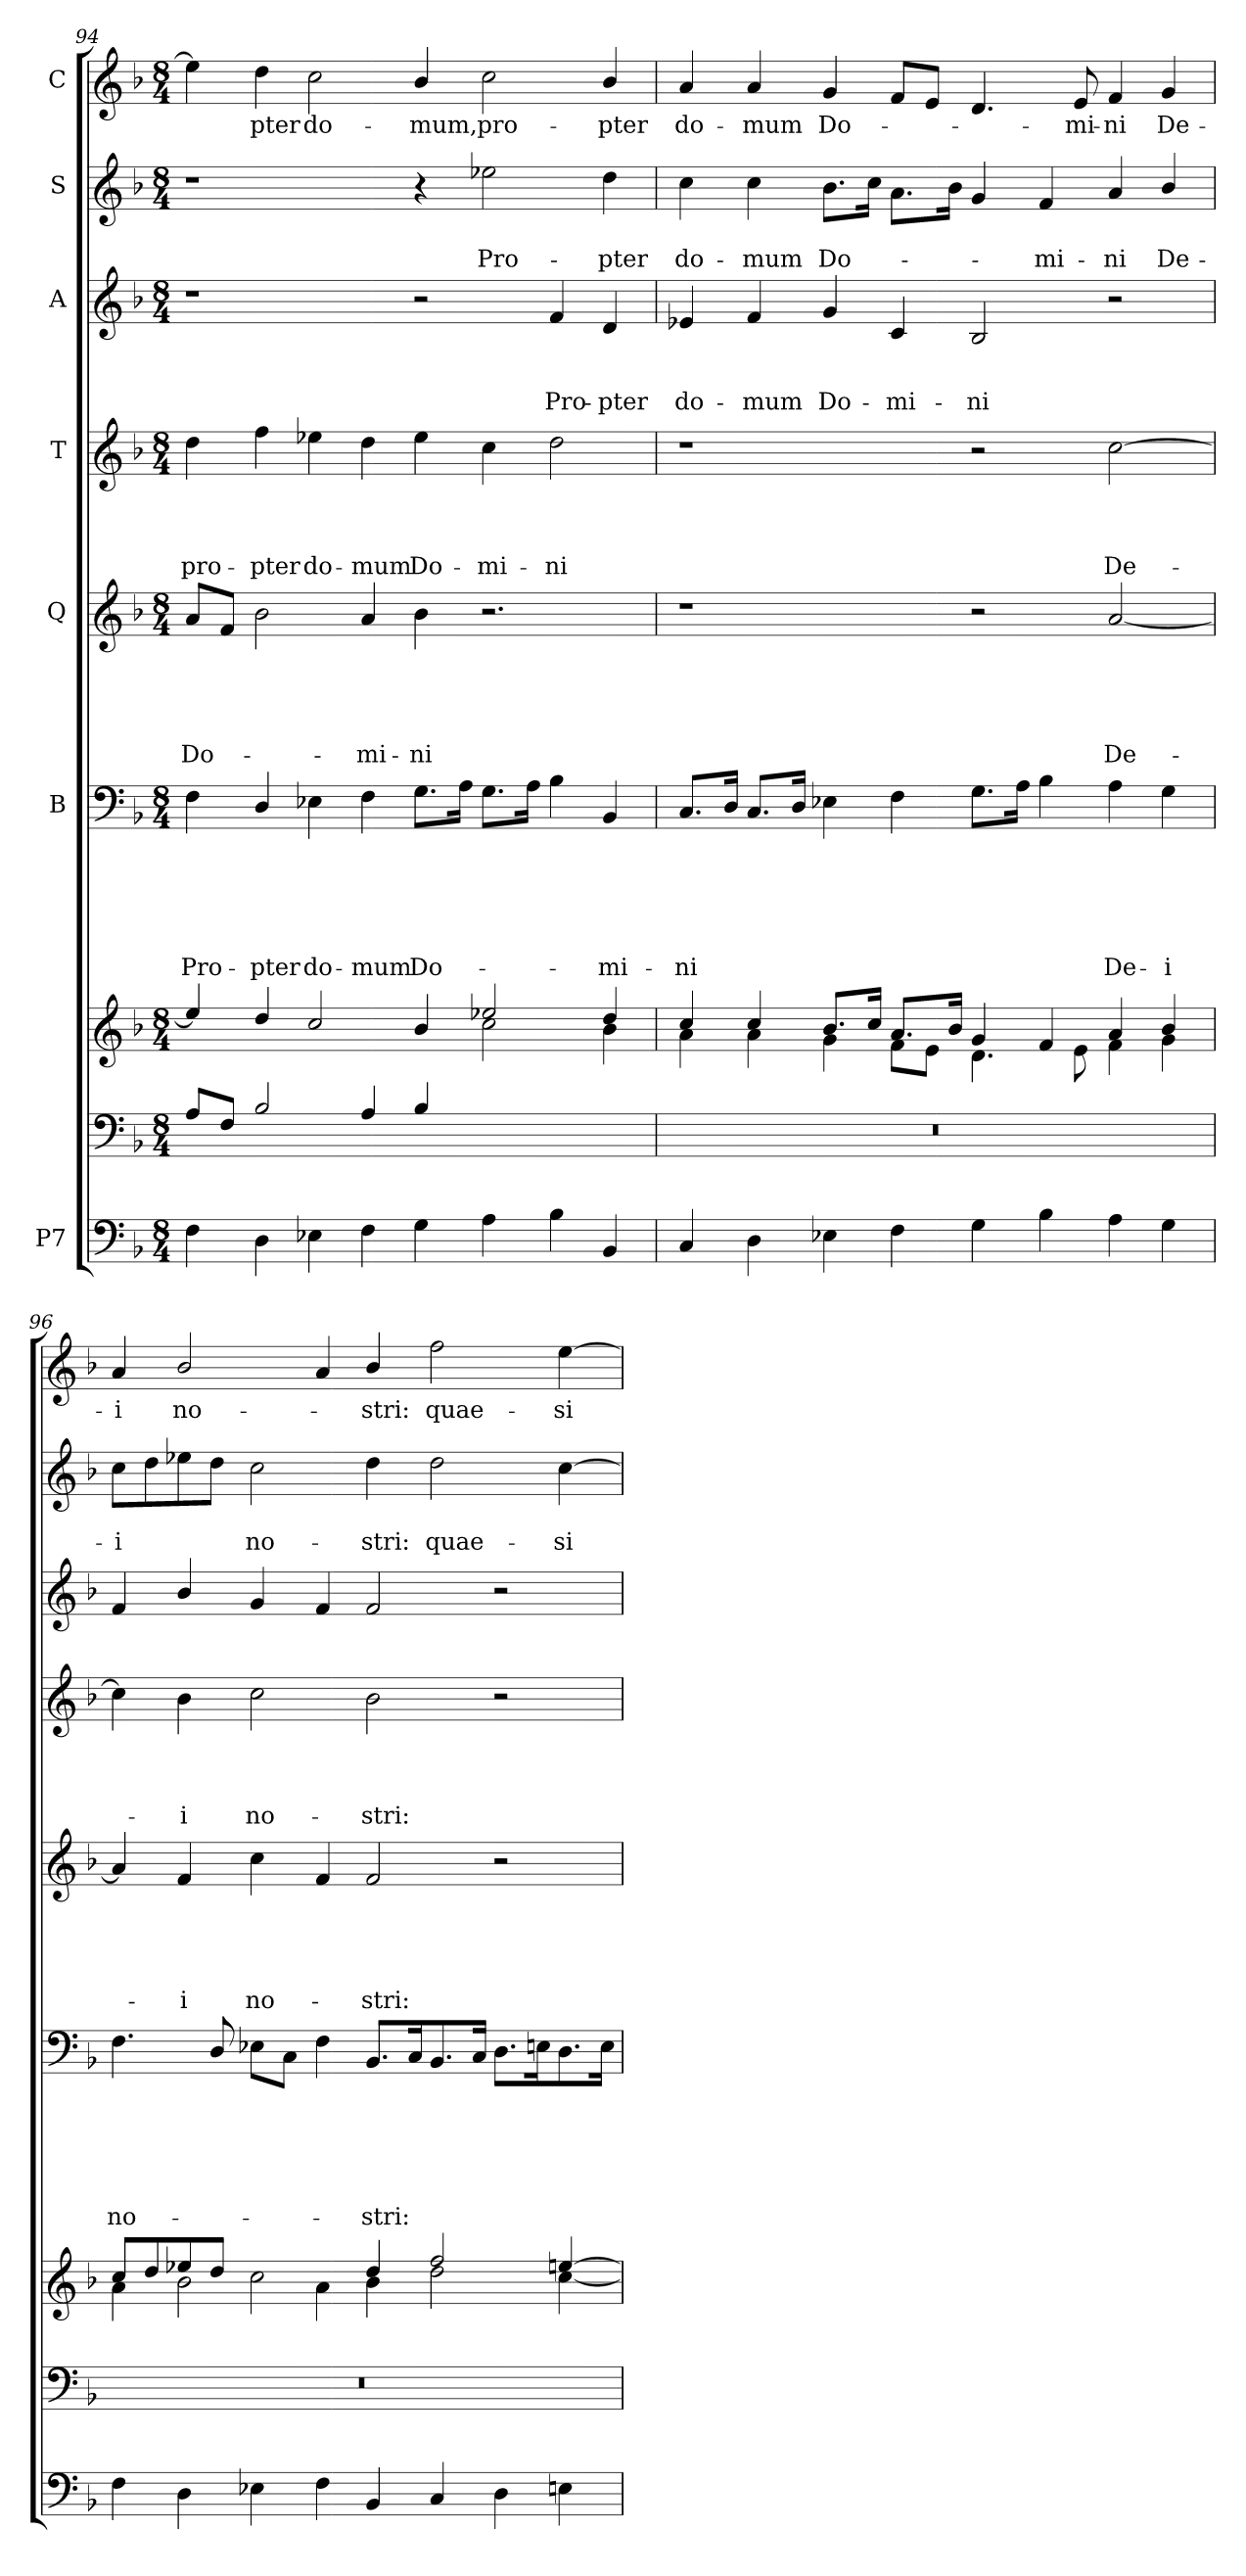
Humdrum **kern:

**kern	**kern	**kern	**kern	**text	**text	**text	**text	**text	**text	**kern	**text	**text	**text	**text	**text	**kern	**text	**text	**text	**text	**kern	**text	**text	**text	**kern	**text	**text	**kern	**text
*part7	*part7	*part7	*part6	*part6	*part6	*part6	*part6	*part6	*part6	*part5	*part5	*part5	*part5	*part5	*part5	*part4	*part4	*part4	*part4	*part4	*part3	*part3	*part3	*part3	*part2	*part2	*part2	*part1	*part1
*staff9	*staff8	*staff7	*staff6	*staff6	*staff6	*staff6	*staff6	*staff6	*staff6	*staff5	*staff5	*staff5	*staff5	*staff5	*staff5	*staff4	*staff4	*staff4	*staff4	*staff4	*staff3	*staff3	*staff3	*staff3	*staff2	*staff2	*staff2	*staff1	*staff1
*I"P7	*	*	*I"B	*	*	*	*	*	*	*I"Q	*	*	*	*	*	*I"T	*	*	*	*	*I"A	*	*	*	*I"S	*	*	*I"C	*
*clefF4	*clefF4	*clefG2	*clefF4	*	*	*	*	*	*	*clefG2	*	*	*	*	*	*clefG2	*	*	*	*	*clefG2	*	*	*	*clefG2	*	*	*clefG2	*
*	*	*	*	*	*	*	*	*	*	*ITrd7c12	*	*	*	*	*	*ITrd7c12	*	*	*	*	*	*	*	*	*	*	*	*	*
*k[b-]	*k[b-]	*k[b-]	*k[b-]	*	*	*	*	*	*	*k[b-]	*	*	*	*	*	*k[b-]	*	*	*	*	*k[b-]	*	*	*	*k[b-]	*	*	*k[b-]	*
*F:	*F:	*F:	*F:	*	*	*	*	*	*	*F:	*	*	*	*	*	*F:	*	*	*	*	*F:	*	*	*	*F:	*	*	*F:	*
*M8/4	*M8/4	*M8/4	*M8/4	*	*	*	*	*	*	*M8/4	*	*	*	*	*	*M8/4	*	*	*	*	*M8/4	*	*	*	*M8/4	*	*	*M8/4	*
=94	=94	=94	=94	=94	=94	=94	=94	=94	=94	=94	=94	=94	=94	=94	=94	=94	=94	=94	=94	=94	=94	=94	=94	=94	=94	=94	=94	=94	=94
*	*	*^	*	*	*	*	*	*	*	*	*	*	*	*	*	*	*	*	*	*	*	*	*	*	*	*	*	*	*
!	!	!	!	!	!	!	!	!	!	!LO:LY:b	!	!	!	!	!	!LO:LY:b	!	!	!	!	!LO:LY:b	!	!	!	!	!	!	!	!	!
4F\	8A/L	4ee-/]	1ryy	4F\	.	.	.	.	.	Pro-	8A/L	.	.	.	.	Do-	4d\	.	.	.	pro-	1r	.	.	.	1r	.	.	4ee-\]	.
.	8F/J	.	.	.	.	.	.	.	.	.	8F/J	.	.	.	.	.	.	.	.	.	.	.	.	.	.	.	.	.	.	.
!	!	!	!	!	!	!	!	!	!	!LO:LY:b	!	!	!	!	!	!	!	!	!	!	!LO:LY:b	!	!	!	!	!	!	!	!	!LO:LY:b
4D\	2B-/	4dd/	.	4D/	.	.	.	.	.	-pter	2B-\	.	.	.	.	.	4f\	.	.	.	-pter	.	.	.	.	.	.	.	4dd\	-pter
!	!	!	!	!	!	!	!	!	!	!LO:LY:b	!	!	!	!	!	!	!	!	!	!	!LO:LY:b	!	!	!	!	!	!	!	!	!LO:LY:b
4E-X\	.	2cc/	.	4E-X\	.	.	.	.	.	do-	.	.	.	.	.	.	4e-X\	.	.	.	do-	.	.	.	.	.	.	.	2cc\	do-
!	!	!	!	!	!	!	!	!	!	!LO:LY:b	!	!	!	!	!	!LO:LY:b	!	!	!	!	!LO:LY:b	!	!	!	!	!	!	!	!	!
4F\	4A/	.	.	4F\	.	.	.	.	.	-mum	4A/	.	.	.	.	-mi-	4d\	.	.	.	-mum	.	.	.	.	.	.	.	.	.
!	!	!	!	!	!	!	!	!	!	!LO:LY:b	!	!	!	!	!	!LO:LY:b	!	!	!	!	!LO:LY:b	!	!	!	!	!	!	!	!	!LO:LY:b
4G\	4B-/	4b-/	4ryy	8.G\L	.	.	.	.	.	Do-	4B-\	.	.	.	.	-ni	4e-\	.	.	.	Do-	2r	.	.	.	4r	.	.	4b-/	-mum,
.	.	.	.	16A\Jk	.	.	.	.	.	.	.	.	.	.	.	.	.	.	.	.	.	.	.	.	.	.	.	.	.	.
!	!	!	!	!	!	!	!	!	!	!	!	!	!	!	!	!	!	!	!	!	!LO:LY:b	!	!	!	!	!	!	!LO:LY:b	!	!LO:LY:b
4A\	2.ryy	2cc\	2ee-X/	8.G\L	.	.	.	.	.	.	2.r	.	.	.	.	.	4c\	.	.	.	-mi-	.	.	.	.	2ee-X\	.	Pro-	2cc\	pro-
.	.	.	.	16A\Jk	.	.	.	.	.	.	.	.	.	.	.	.	.	.	.	.	.	.	.	.	.	.	.	.	.	.
!	!	!	!	!	!	!	!	!	!	!	!	!	!	!	!	!	!	!	!	!	!LO:LY:b	!	!	!	!LO:LY:b	!	!	!	!	!
4B-\	.	.	.	4B-\	.	.	.	.	.	.	.	.	.	.	.	.	2d\	.	.	.	-ni	4f/	.	.	Pro-	.	.	.	.	.
!	!	!	!	!	!	!	!	!	!	!LO:LY:b	!	!	!	!	!	!	!	!	!	!	!	!	!	!	!LO:LY:b	!	!	!LO:LY:b	!	!LO:LY:b
4BB-/	.	4b-\	4dd/	4BB-/	.	.	.	.	.	-mi-	.	.	.	.	.	.	.	.	.	.	.	4d/	.	.	-pter	4dd\	.	-pter	4b-/	-pter
!!LO:PB:g=z
=95	=95	=95	=95	=95	=95	=95	=95	=95	=95	=95	=95	=95	=95	=95	=95	=95	=95	=95	=95	=95	=95	=95	=95	=95	=95	=95	=95	=95	=95	=95
!	!	!	!	!	!	!	!	!	!	!LO:LY:b	!	!	!	!	!	!	!	!	!	!	!	!	!	!	!LO:LY:b	!	!	!LO:LY:b	!	!LO:LY:b
4C/	0r	4a\	4cc/	8.C/L	.	.	.	.	.	-ni	1r	.	.	.	.	.	1r	.	.	.	.	4e-X/	.	.	do-	4cc\	.	do-	4a/	do-
.	.	.	.	16D/Jk	.	.	.	.	.	.	.	.	.	.	.	.	.	.	.	.	.	.	.	.	.	.	.	.	.	.
!	!	!	!	!	!	!	!	!	!	!	!	!	!	!	!	!	!	!	!	!	!	!	!	!	!LO:LY:b	!	!	!LO:LY:b	!	!LO:LY:b
4D\	.	4a\	4cc/	8.C/L	.	.	.	.	.	.	.	.	.	.	.	.	.	.	.	.	.	4f/	.	.	-mum	4cc\	.	-mum	4a/	-mum
.	.	.	.	16D/Jk	.	.	.	.	.	.	.	.	.	.	.	.	.	.	.	.	.	.	.	.	.	.	.	.	.	.
!	!	!	!	!	!	!	!	!	!	!	!	!	!	!	!	!	!	!	!	!	!	!	!	!	!LO:LY:b	!	!	!LO:LY:b	!	!LO:LY:b
4E-X\	.	4g\	8.b-/L	4E-X\	.	.	.	.	.	.	.	.	.	.	.	.	.	.	.	.	.	4g/	.	.	Do-	8.b-\L	.	Do-	4g/	Do-
.	.	.	16cc/Jk	.	.	.	.	.	.	.	.	.	.	.	.	.	.	.	.	.	.	.	.	.	.	16cc\Jk	.	.	.	.
!	!	!	!	!	!	!	!	!	!	!	!	!	!	!	!	!	!	!	!	!	!	!	!	!	!LO:LY:b	!	!	!	!	!
4F\	.	8f\L	8.a/L	4F\	.	.	.	.	.	.	.	.	.	.	.	.	.	.	.	.	.	4c/	.	.	-mi-	8.a\L	.	.	8f/L	.
.	.	8e\J	.	.	.	.	.	.	.	.	.	.	.	.	.	.	.	.	.	.	.	.	.	.	.	.	.	.	8e/J	.
.	.	.	16b-/Jk	.	.	.	.	.	.	.	.	.	.	.	.	.	.	.	.	.	.	.	.	.	.	16b-\Jk	.	.	.	.
!	!	!	!	!	!	!	!	!	!	!	!	!	!	!	!	!	!	!	!	!	!	!	!	!	!LO:LY:b	!	!	!	!	!
4G\	.	4.d\	4g/	8.G\L	.	.	.	.	.	.	2r	.	.	.	.	.	2r	.	.	.	.	2B-/	.	.	-ni	4g/	.	.	4.d/	.
.	.	.	.	16A\Jk	.	.	.	.	.	.	.	.	.	.	.	.	.	.	.	.	.	.	.	.	.	.	.	.	.	.
!	!	!	!	!	!	!	!	!	!	!	!	!	!	!	!	!	!	!	!	!	!	!	!	!	!	!	!	!LO:LY:b	!	!
4B-\	.	.	4f/	4B-\	.	.	.	.	.	.	.	.	.	.	.	.	.	.	.	.	.	.	.	.	.	4f/	.	-mi-	.	.
!	!	!	!	!	!	!	!	!	!	!	!	!	!	!	!	!	!	!	!	!	!	!	!	!	!	!	!	!	!	!LO:LY:b
.	.	8e\	.	.	.	.	.	.	.	.	.	.	.	.	.	.	.	.	.	.	.	.	.	.	.	.	.	.	8e/	-mi-
!	!	!	!	!	!	!	!	!	!	!LO:LY:b	!	!	!	!	!	!LO:LY:b	!	!	!	!	!LO:LY:b	!	!	!	!	!	!	!LO:LY:b	!	!LO:LY:b
4A\	.	4f\	4a/	4A\	.	.	.	.	.	De-	[>2A/	.	.	.	.	De-	[>2c\	.	.	.	De-	2r	.	.	.	4a/	.	-ni	4f/	-ni
!	!	!	!	!	!	!	!	!	!	!LO:LY:b	!	!	!	!	!	!	!	!	!	!	!	!	!	!	!	!	!	!LO:LY:b	!	!LO:LY:b
4G\	.	4g\	4b-/	4G\	.	.	.	.	.	-i	.	.	.	.	.	.	.	.	.	.	.	.	.	.	.	4b-/	.	De-	4g/	De-
=96	=96	=96	=96	=96	=96	=96	=96	=96	=96	=96	=96	=96	=96	=96	=96	=96	=96	=96	=96	=96	=96	=96	=96	=96	=96	=96	=96	=96	=96	=96
!	!	!	!	!	!	!	!	!	!	!LO:LY:b	!	!	!	!	!	!	!	!	!	!	!	!	!	!	!	!	!	!LO:LY:b	!	!LO:LY:b
4F\	0r	4a\	8cc/L	4.F\	.	.	.	.	.	no-	4A/]	.	.	.	.	.	4c\]	.	.	.	.	4f/	.	.	.	8cc\L	.	-i	4a/	-i
.	.	.	8dd/	.	.	.	.	.	.	.	.	.	.	.	.	.	.	.	.	.	.	.	.	.	.	8dd\	.	.	.	.
!	!	!	!	!	!	!	!	!	!	!	!	!	!	!	!	!LO:LY:b	!	!	!	!	!LO:LY:b	!	!	!	!	!	!	!	!	!LO:LY:b
4D\	.	2b-\	8ee-X/	.	.	.	.	.	.	.	4F/	.	.	.	.	-i	4B-\	.	.	.	-i	4b-/	.	.	.	8ee-X\	.	.	2b-/	no-
.	.	.	8dd/J	8D/	.	.	.	.	.	.	.	.	.	.	.	.	.	.	.	.	.	.	.	.	.	8dd\J	.	.	.	.
!	!	!	!	!	!	!	!	!	!	!	!	!	!	!	!	!LO:LY:b	!	!	!	!	!LO:LY:b	!	!	!	!	!	!	!LO:LY:b	!	!
4E-X\	.	.	2cc\	8E-X\L	.	.	.	.	.	.	4c\	.	.	.	.	no-	2c\	.	.	.	no-	4g/	.	.	.	2cc\	.	no-	.	.
.	.	.	.	8C\J	.	.	.	.	.	.	.	.	.	.	.	.	.	.	.	.	.	.	.	.	.	.	.	.	.	.
4F\	.	4a\	.	4F\	.	.	.	.	.	.	4F/	.	.	.	.	.	.	.	.	.	.	4f/	.	.	.	.	.	.	4a/	.
!	!	!	!	!	!	!	!	!	!	!LO:LY:b	!	!	!	!	!	!LO:LY:b	!	!	!	!	!LO:LY:b	!	!	!	!	!	!	!LO:LY:b	!	!LO:LY:b
4BB-/	.	4b-\	4dd/	8.BB-/L	.	.	.	.	.	-stri:	2F/	.	.	.	.	-stri:	2B-\	.	.	.	-stri:	2f/	.	.	.	4dd\	.	-stri:	4b-/	-stri:
.	.	.	.	16C/k	.	.	.	.	.	.	.	.	.	.	.	.	.	.	.	.	.	.	.	.	.	.	.	.	.	.
!	!	!	!	!	!	!	!	!	!	!	!	!	!	!	!	!	!	!	!	!	!	!	!	!	!	!	!	!LO:LY:b	!	!LO:LY:b
4C/	.	2ff/	2dd\	8.BB-/	.	.	.	.	.	.	.	.	.	.	.	.	.	.	.	.	.	.	.	.	.	2dd\	.	quae-	2ff\	quae-
.	.	.	.	16C/Jk	.	.	.	.	.	.	.	.	.	.	.	.	.	.	.	.	.	.	.	.	.	.	.	.	.	.
4D\	.	.	.	8.D\L	.	.	.	.	.	.	2r	.	.	.	.	.	2r	.	.	.	.	2r	.	.	.	.	.	.	.	.
.	.	.	.	16En\k	.	.	.	.	.	.	.	.	.	.	.	.	.	.	.	.	.	.	.	.	.	.	.	.	.	.
!	!	!	!	!	!	!	!	!	!	!	!	!	!	!	!	!	!	!	!	!	!	!	!	!	!	!	!	!LO:LY:b	!	!LO:LY:b
4En\	.	[>4een/	[<4cc\	8.D\	.	.	.	.	.	.	.	.	.	.	.	.	.	.	.	.	.	.	.	.	.	[>4cc\	.	-si-	[>4ee\	-si-
.	.	.	.	16E\Jk	.	.	.	.	.	.	.	.	.	.	.	.	.	.	.	.	.	.	.	.	.	.	.	.	.	.
*	*	*v	*v	*	*	*	*	*	*	*	*	*	*	*	*	*	*	*	*	*	*	*	*	*	*	*	*	*	*	*
=	=	=	=	=	=	=	=	=	=	=	=	=	=	=	=	=	=	=	=	=	=	=	=	=	=	=	=	=	=
*-	*-	*-	*-	*-	*-	*-	*-	*-	*-	*-	*-	*-	*-	*-	*-	*-	*-	*-	*-	*-	*-	*-	*-	*-	*-	*-	*-	*-	*-
